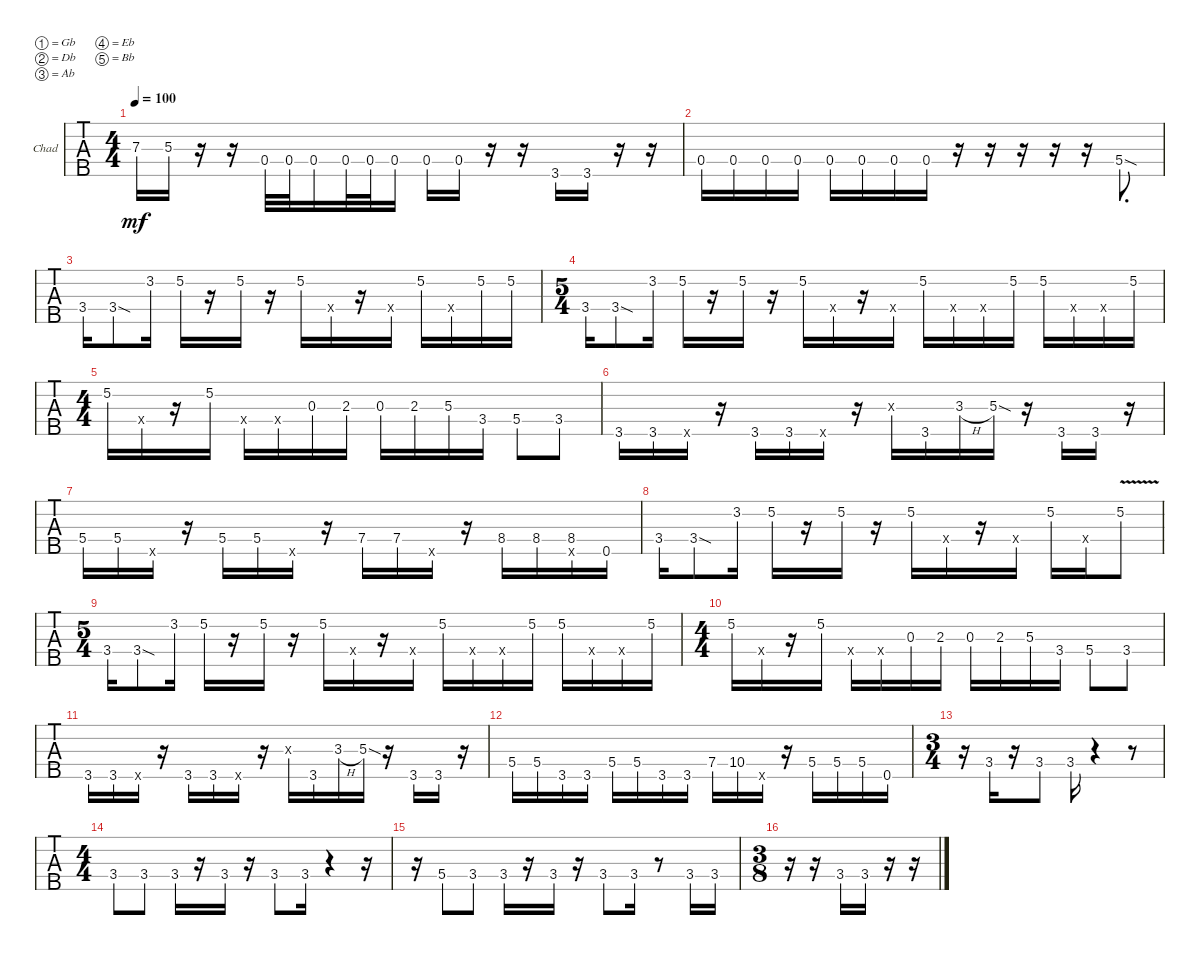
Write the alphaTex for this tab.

\defaultSystemsLayout 4
\bracketExtendMode groupsimilarinstruments
\firstSystemTrackNameOrientation horizontal
\otherSystemsTrackNameOrientation horizontal
\track ("Chad" "Chad") {solo instrument electricbassfinger}
\staff {tabs}
\tuning (Gb2 Db2 Ab1 Eb1 Bb0)
\ts (4 4)
\tempo 100
\clef f4
\ks c
7.3.16{dy mf} 5.3.16 r.16 r.16 0.4.32 0.4.32 0.4.16 0.4.32 0.4.32 0.4.16 0.4.16 0.4.16 r.16 r.16 3.5.16 3.5.16 r.16 r.16 |
0.4.16 0.4.16 0.4.16 0.4.16 0.4.16 0.4.16 0.4.16 0.4.16 r.16 r.16 r.16 r.16 r.16 5.4{sod}.8{d} |
\scale
0.333333 3.4.16 3.4{sod}.8 3.2.16 5.2.16 r.16 5.2.16 r.16 5.2.16 3.4{x}.16 r.16 0.4{x}.16 5.2.16 0.4{x}.16 5.2.16 5.2.16 |
\ts (5 4)
\scale
0.333333 3.4.16 3.4{sod}.8 3.2.16 5.2.16 r.16 5.2.16 r.16 5.2.16 3.4{x}.16 r.16 0.4{x}.16 5.2.16 0.4{x}.16 0.4{x}.16 5.2.16 5.2.16 0.4{x}.16 0.4{x}.16 5.2.16 |
\ts (4 4)
\scale
0.333333 5.2.16 0.4{x}.16 r.16 5.2.16 0.4{x}.16 0.4{x}.16 0.3.16 2.3.16 0.3.16 2.3.16 5.3.16 3.4.16 5.4.8 3.4.8 |
3.5.16 3.5.16 0.5{x}.16 r.16 3.5.16 3.5.16 0.5{x}.16 r.16 0.3{x}.16 3.5.16 3.3{h}.16 5.3{sod}.16 r.16 3.5.16 3.5.16 r.16 |
5.4.16 5.4.16 0.5{x}.16 r.16 5.4.16 5.4.16 0.5{x}.16 r.16 7.4.16 7.4.16 0.5{x}.16 r.16 8.4.16 8.4.16 (0.5{x} 8.4).16 0.5.16 |
3.4.16 3.4{sod}.8 3.2.16 5.2.16 r.16 5.2.16 r.16 5.2.16 3.4{x}.16 r.16 0.4{x}.16 5.2.16 0.4{x}.16 5.2{v}.8 |
\ts (5 4)
3.4.16 3.4{sod}.8 3.2.16 5.2.16 r.16 5.2.16 r.16 5.2.16 3.4{x}.16 r.16 0.4{x}.16 5.2.16 0.4{x}.16 0.4{x}.16 5.2.16 5.2.16 0.4{x}.16 0.4{x}.16 5.2.16 |
\ts (4 4)
5.2.16 0.4{x}.16 r.16 5.2.16 0.4{x}.16 0.4{x}.16 0.3.16 2.3.16 0.3.16 2.3.16 5.3.16 3.4.16 5.4.8 3.4.8 |
3.5.16 3.5.16 0.5{x}.16 r.16 3.5.16 3.5.16 0.5{x}.16 r.16 0.3{x}.16 3.5.16 3.3{h}.16 5.3{sod}.16 r.16 3.5.16 3.5.16 r.16 |
5.4.16 5.4.16 3.5.16 3.5.16 5.4.16 5.4.16 3.5.16 3.5.16 7.4.16 10.4.16 0.5{x}.16 r.16 5.4.16 5.4.16 5.4.16 0.5.16 |
\ts (3 4)
r.16 3.4.16 r.16 3.4.8 3.4.16 r.4 r.8 |
\ts (4 4)
3.4{st}.8 3.4.8 3.4.16 r.16 3.4.16 r.16 3.4.8 3.4.16 r.4 r.16 |
r.16 5.4{st}.8 3.4.8 3.4.16 r.16 3.4.16 r.16 3.4.8 3.4.16 r.8 3.4.16 3.4.16 |
\ts (3 8)
r.16 r.16 3.4.16 3.4.16 r.16 r.16
